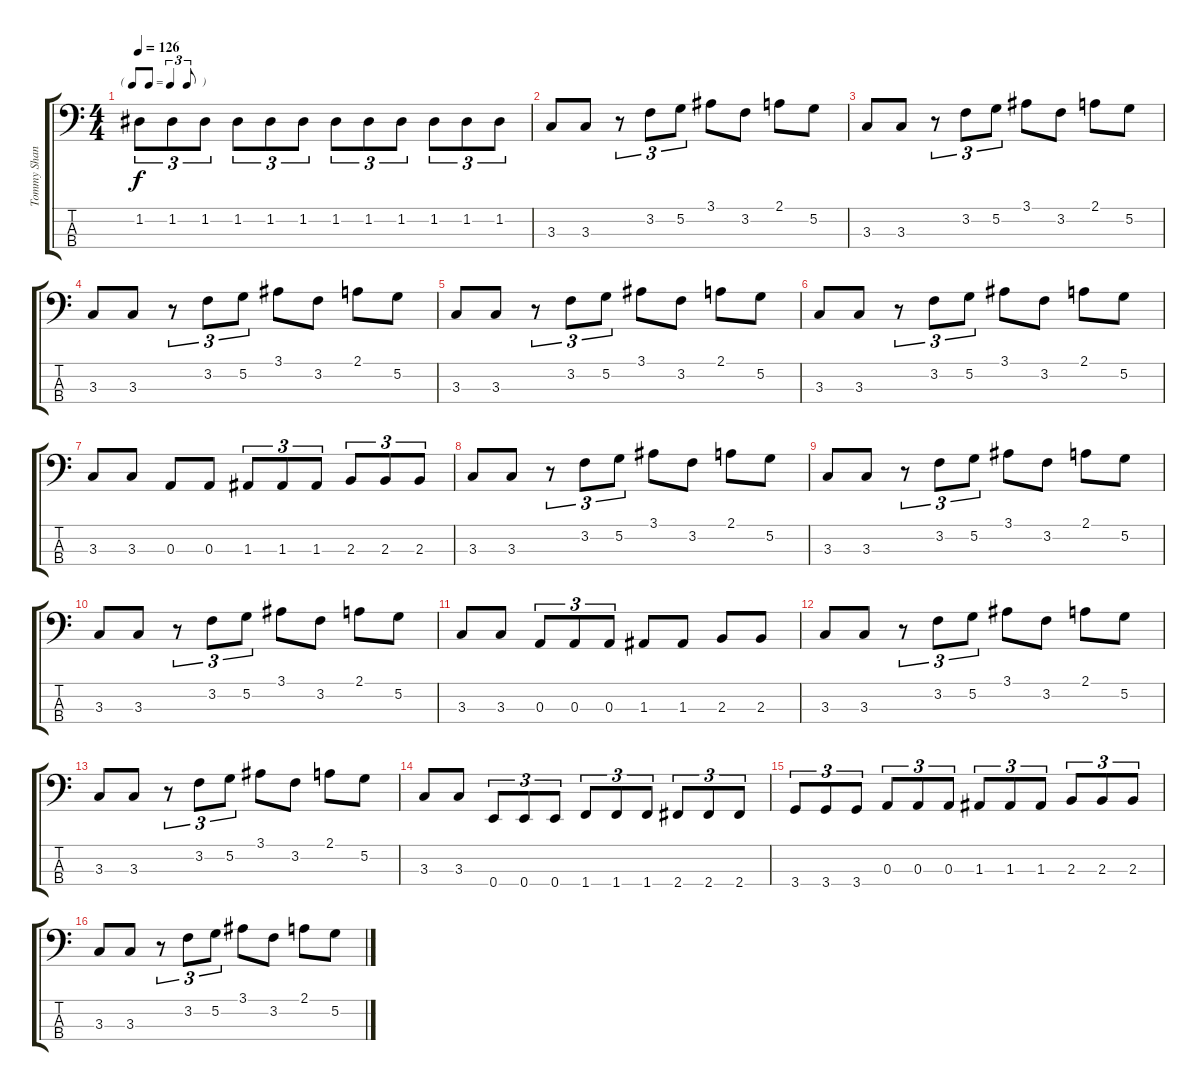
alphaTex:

\track ("Tommy Shannon" "Tommy Shan") {instrument electricbassfinger}
\staff {score tabs}
\tuning (G2 D2 A1 E1) {hide}
\ts (4 4)
\tf triplet8th
\tempo 126
\clef f4
\ks c
1.2.8{tu (3 2) dy f} 1.2.8{tu (3 2)} 1.2.8{tu (3 2)} 1.2.8{tu (3 2)} 1.2.8{tu (3 2)} 1.2.8{tu (3 2)} 1.2.8{tu (3 2)} 1.2.8{tu (3 2)} 1.2.8{tu (3 2)} 1.2.8{tu (3 2)} 1.2.8{tu (3 2)} 1.2.8{tu (3 2)} |
3.3.8 3.3.8 r.8{tu (3 2)} 3.2.8{tu (3 2)} 5.2.8{tu (3 2)} 3.1.8 3.2.8 2.1.8 5.2.8 |
3.3.8 3.3.8 r.8{tu (3 2)} 3.2.8{tu (3 2)} 5.2.8{tu (3 2)} 3.1.8 3.2.8 2.1.8 5.2.8 |
3.3.8 3.3.8 r.8{tu (3 2)} 3.2.8{tu (3 2)} 5.2.8{tu (3 2)} 3.1.8 3.2.8 2.1.8 5.2.8 |
3.3.8 3.3.8 r.8{tu (3 2)} 3.2.8{tu (3 2)} 5.2.8{tu (3 2)} 3.1.8 3.2.8 2.1.8 5.2.8 |
3.3.8 3.3.8 r.8{tu (3 2)} 3.2.8{tu (3 2)} 5.2.8{tu (3 2)} 3.1.8 3.2.8 2.1.8 5.2.8 |
3.3.8 3.3.8 0.3.8 0.3.8 1.3.8{tu (3 2)} 1.3.8{tu (3 2)} 1.3.8{tu (3 2)} 2.3.8{tu (3 2)} 2.3.8{tu (3 2)} 2.3.8{tu (3 2)} |
3.3.8 3.3.8 r.8{tu (3 2)} 3.2.8{tu (3 2)} 5.2.8{tu (3 2)} 3.1.8 3.2.8 2.1.8 5.2.8 |
3.3.8 3.3.8 r.8{tu (3 2)} 3.2.8{tu (3 2)} 5.2.8{tu (3 2)} 3.1.8 3.2.8 2.1.8 5.2.8 |
3.3.8 3.3.8 r.8{tu (3 2)} 3.2.8{tu (3 2)} 5.2.8{tu (3 2)} 3.1.8 3.2.8 2.1.8 5.2.8 |
3.3.8 3.3.8 0.3.8{tu (3 2)} 0.3.8{tu (3 2)} 0.3.8{tu (3 2)} 1.3.8 1.3.8 2.3.8 2.3.8 |
3.3.8 3.3.8 r.8{tu (3 2)} 3.2.8{tu (3 2)} 5.2.8{tu (3 2)} 3.1.8 3.2.8 2.1.8 5.2.8 |
3.3.8 3.3.8 r.8{tu (3 2)} 3.2.8{tu (3 2)} 5.2.8{tu (3 2)} 3.1.8 3.2.8 2.1.8 5.2.8 |
3.3.8 3.3.8 0.4.8{tu (3 2)} 0.4.8{tu (3 2)} 0.4.8{tu (3 2)} 1.4.8{tu (3 2)} 1.4.8{tu (3 2)} 1.4.8{tu (3 2)} 2.4.8{tu (3 2)} 2.4.8{tu (3 2)} 2.4.8{tu (3 2)} |
3.4.8{tu (3 2)} 3.4.8{tu (3 2)} 3.4.8{tu (3 2)} 0.3.8{tu (3 2)} 0.3.8{tu (3 2)} 0.3.8{tu (3 2)} 1.3.8{tu (3 2)} 1.3.8{tu (3 2)} 1.3.8{tu (3 2)} 2.3.8{tu (3 2)} 2.3.8{tu (3 2)} 2.3.8{tu (3 2)} |
3.3.8 3.3.8 r.8{tu (3 2)} 3.2.8{tu (3 2)} 5.2.8{tu (3 2)} 3.1.8 3.2.8 2.1.8 5.2.8
